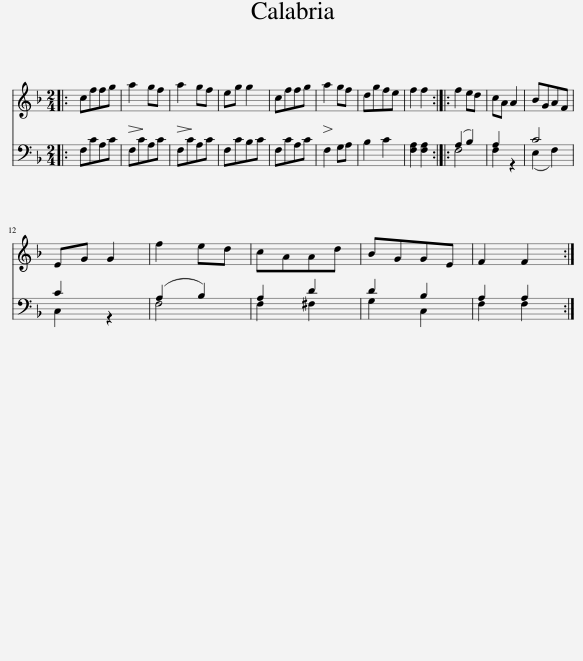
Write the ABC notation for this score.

X:1
%%score 1 ( 2 3 )
L:1/8
M:2/4
I:linebreak $
K:F
V:1 treble
V:2 bass
V:3 bass
V:1
|: cffg |!>(! a2!>)! gf |!>(! a2!>)! gf | eg g2 | cffg | %5
!>(! a2!>)! gf | dgfe | f2 f2 :: f2 ed | cA A2 | %10
 BGAF |$ EG G2 | f2 ed | cAAd | BGGE | %15
 F2 F2 :| %16
V:2
|: F,CA,C | F,CA,C | F,CA,C | F,CB,C | F,CA,C | %5
 F,2 G,A, | B,2 C2 | [F,A,]2 [F,A,]2 :: (A,2 B,2) | A,2 x2 | %10
 C4 |$ C2 x2 | (A,2 B,2) | A,2 D2 | D2 B,2 | %15
 A,2 A,2 :| %16
V:3
|: x4 | x4 | x4 | x4 | x4 | %5
 x4 | x4 | x4 :: F,4 | F,2 z2 | %10
 (E,2 F,2) |$ C,2 z2 | F,4 | F,2 ^F,2 | G,2 C,2 | %15
 F,2 F,2 :| %16
